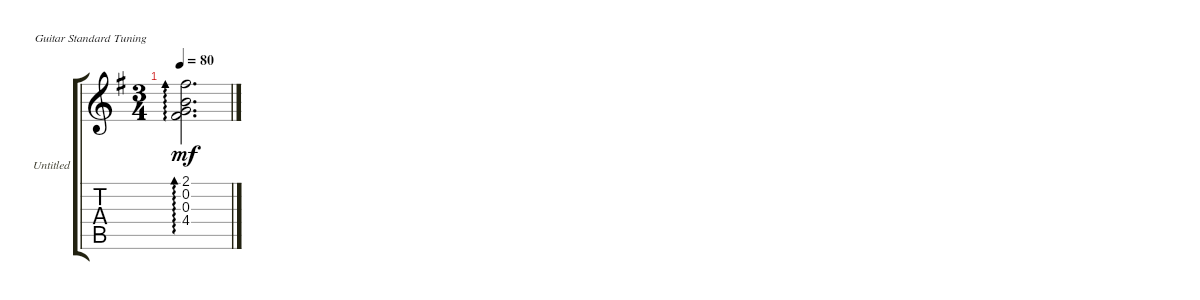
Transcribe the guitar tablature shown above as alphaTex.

\bracketExtendMode groupsimilarinstruments
\firstSystemTrackNameOrientation horizontal
\otherSystemsTrackNameOrientation horizontal
\track ("Untitled" "Untitled") {instrument acousticguitarnylon}
\staff {score tabs}
\tuning (E4 B3 G3 D3 A2 E2)
\ts (3 4)
\tempo 80
\clef g2
\ks g
(2.1 0.2 0.3 4.4).2{d ad 0 dy mf}
